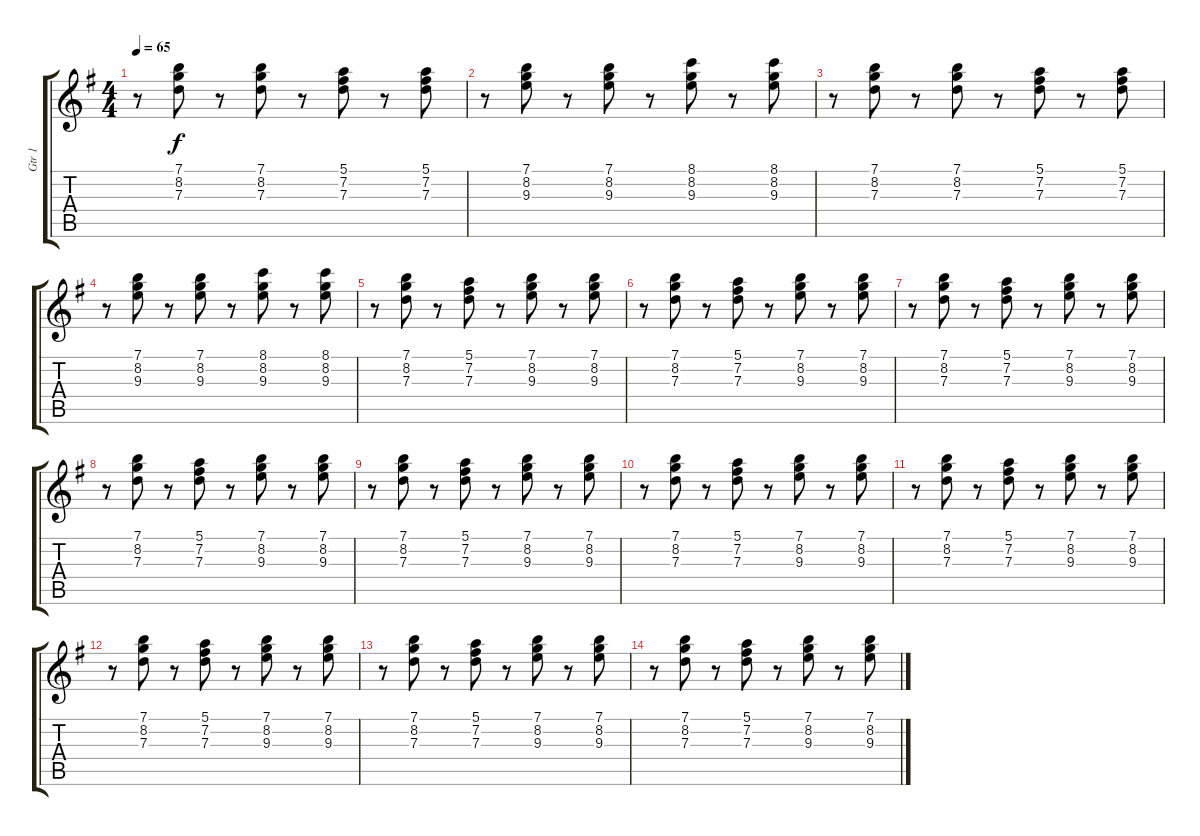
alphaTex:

\track ("Gtr 1" "Gtr 1") {instrument electricguitarclean}
\staff {score tabs}
\tuning (E4 B3 G3 D3 A2 E2) {hide}
\ts (4 4)
\tempo 65
\clef g2
\ks g
r.8{dy f} (7.1 8.2 7.3).8 r.8 (7.1 8.2 7.3).8 r.8 (5.1 7.2 7.3).8 r.8 (5.1 7.2 7.3).8 |
r.8 (7.1 8.2 9.3).8 r.8 (7.1 8.2 9.3).8 r.8 (8.1 8.2 9.3).8 r.8 (8.1 8.2 9.3).8 |
r.8 (7.1 8.2 7.3).8 r.8 (7.1 8.2 7.3).8 r.8 (5.1 7.2 7.3).8 r.8 (5.1 7.2 7.3).8 |
r.8 (7.1 8.2 9.3).8 r.8 (7.1 8.2 9.3).8 r.8 (8.1 8.2 9.3).8 r.8 (8.1 8.2 9.3).8 |
r.8 (7.1 8.2 7.3).8 r.8 (5.1 7.2 7.3).8 r.8 (7.1 8.2 9.3).8 r.8 (7.1 8.2 9.3).8 |
r.8 (7.1 8.2 7.3).8 r.8 (5.1 7.2 7.3).8 r.8 (7.1 8.2 9.3).8 r.8 (7.1 8.2 9.3).8 |
r.8 (7.1 8.2 7.3).8 r.8 (5.1 7.2 7.3).8 r.8 (7.1 8.2 9.3).8 r.8 (7.1 8.2 9.3).8 |
r.8 (7.1 8.2 7.3).8 r.8 (5.1 7.2 7.3).8 r.8 (7.1 8.2 9.3).8 r.8 (7.1 8.2 9.3).8 |
r.8 (7.1 8.2 7.3).8 r.8 (5.1 7.2 7.3).8 r.8 (7.1 8.2 9.3).8 r.8 (7.1 8.2 9.3).8 |
r.8 (7.1 8.2 7.3).8 r.8 (5.1 7.2 7.3).8 r.8 (7.1 8.2 9.3).8 r.8 (7.1 8.2 9.3).8 |
r.8 (7.1 8.2 7.3).8 r.8 (5.1 7.2 7.3).8 r.8 (7.1 8.2 9.3).8 r.8 (7.1 8.2 9.3).8 |
r.8 (7.1 8.2 7.3).8 r.8 (5.1 7.2 7.3).8 r.8 (7.1 8.2 9.3).8 r.8 (7.1 8.2 9.3).8 |
r.8 (7.1 8.2 7.3).8 r.8 (5.1 7.2 7.3).8 r.8 (7.1 8.2 9.3).8 r.8 (7.1 8.2 9.3).8 |
r.8{volume 0} (7.1 8.2 7.3).8 r.8 (5.1 7.2 7.3).8 r.8 (7.1 8.2 9.3).8 r.8 (7.1 8.2 9.3).8
